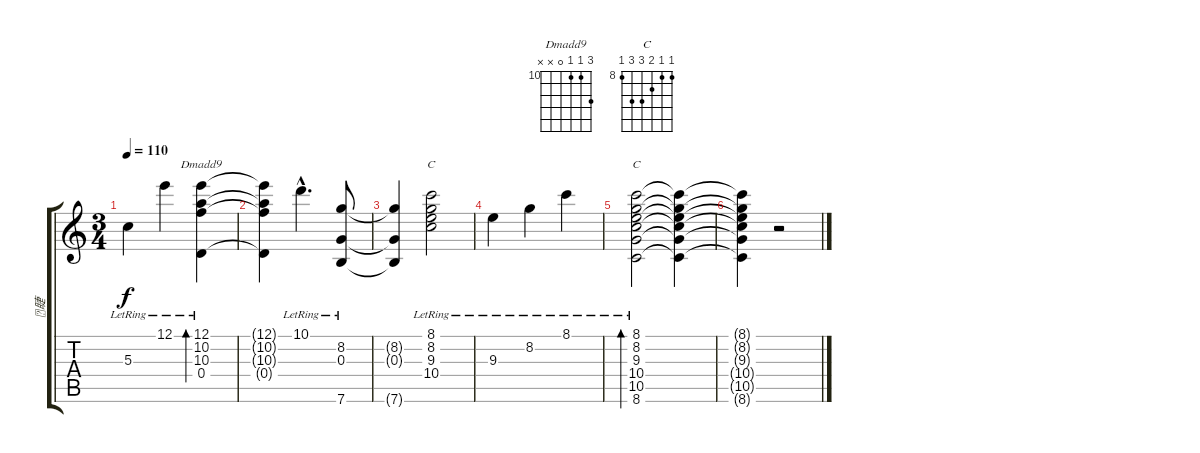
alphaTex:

\track ("睫" "睫") {instrument acousticguitarnylon}
\staff {score tabs}
\tuning (E4 B3 G3 D3 A2 E2) {hide}
\chord ("Dmadd9" 12 10 10 0 x x) {firstfret 10}
\chord ("C" 8 8 9 10 x x) {firstfret 8}
\chord ("C" 8 8 9 10 10 8) {firstfret 8}
\ts (3 4)
\tempo 110
\clef g2
\ks c
5.3{lr}.4{dy f} 12.1{lr}.4 (12.1{lr} 10.2{lr} 10.3{lr} 0.4{lr}).4{bd 480 ch "Dmadd9"} |
(12.1{t} 10.2{t} 10.3{t} 0.4{t}).4 10.1{hac lr}.4{d} (8.2{lr} 0.3{lr} 7.6{lr}).8 |
(8.2{t} 0.3{t} 7.6{t}).4 (8.1{lr} 8.2{lr} 9.3{lr} 10.4{lr}).2{ch "C"} |
9.3{lr}.4 8.2{lr}.4 8.1{lr}.4 |
(8.1{lr} 8.2{lr} 9.3{lr} 10.4{lr} 10.5{lr} 8.6{lr}).2{bd 480 ch "C"} (8.1{t} 8.2{t} 9.3{t} 10.4{t} 10.5{t} 8.6{t}).4 |
(8.1{t} 8.2{t} 9.3{t} 10.4{t} 10.5{t} 8.6{t}).4 r.2
